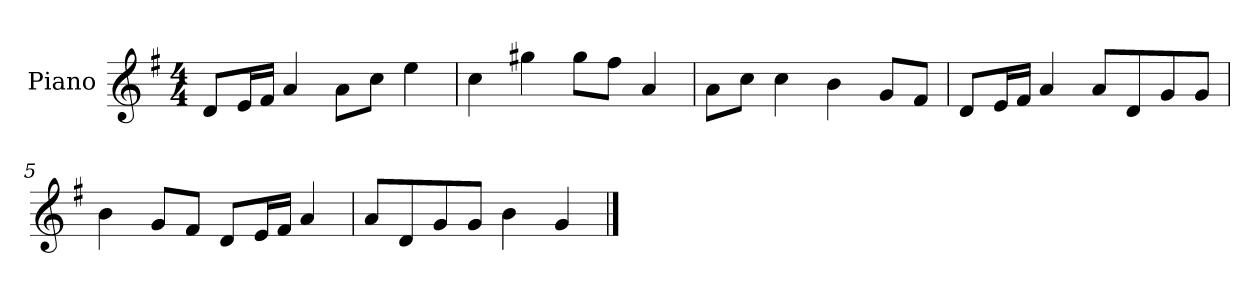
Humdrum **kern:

**kern
*part1
*staff1
*I"Piano
*I'P-no
*clefG2
*k[f#]
*M4/4
*MM90
=1
8d/L
16e/L
16f#/JJ
4a/
8a\L
8cc\J
4ee\
=2
4cc\
4gg#X\
8gg#\L
8ff#\J
4a/
=3
8a\L
8cc\J
4cc\
4b\
8g/L
8f#/J
=4
8d/L
16e/L
16f#/JJ
4a/
8a/L
8d/
8g/
8g/J
=5
4b\
8g/L
8f#/J
8d/L
16e/L
16f#/JJ
4a/
!!LO:LB:g=z
=6
8a/L
8d/
8g/
8g/J
4b\
4g/
==
*-
